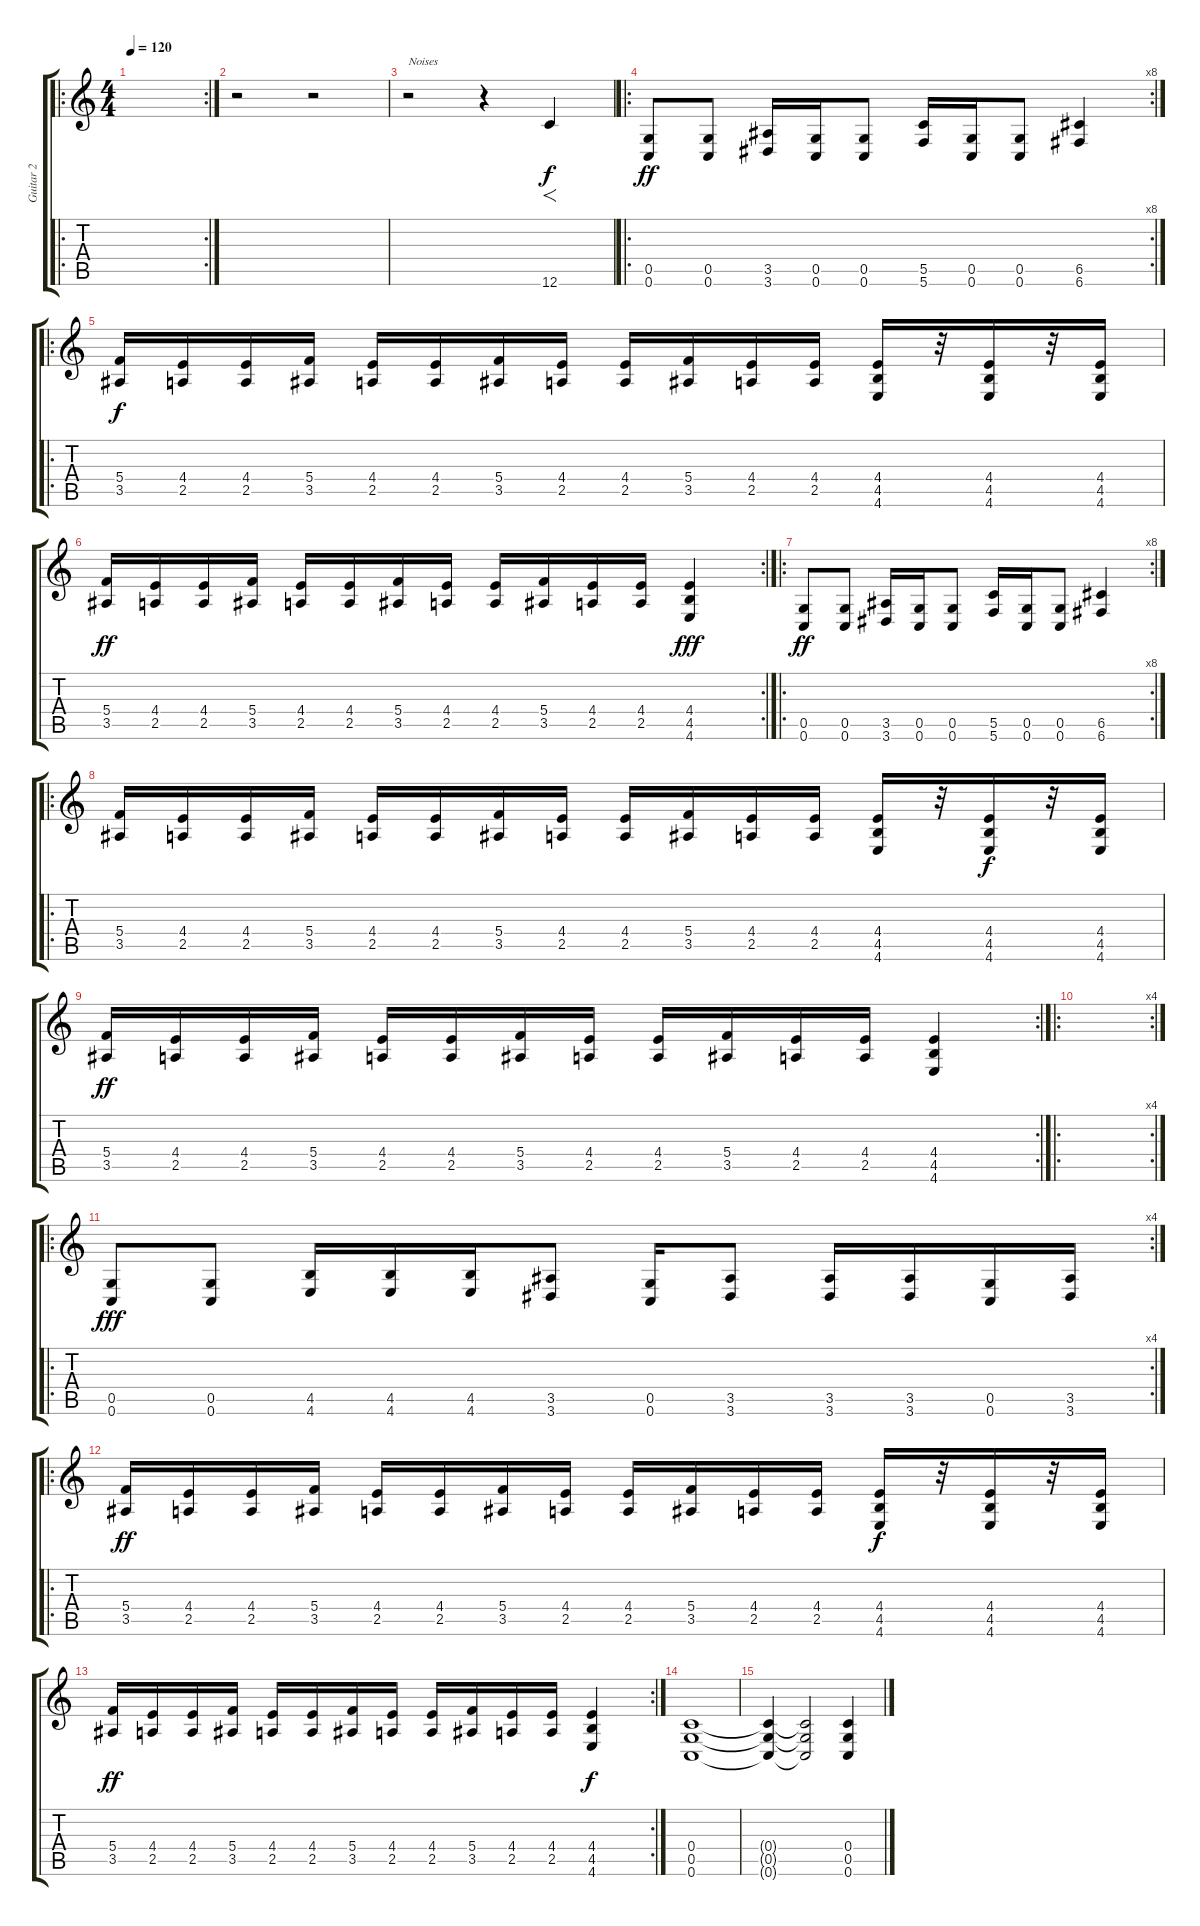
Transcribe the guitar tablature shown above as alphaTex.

\track ("Guitar 2" "Guitar 2") {instrument distortionguitar}
\staff {score tabs}
\tuning (D4 A3 F3 C3 G2 C2) {hide}
\ro
\rc 2
\ts (4 4)
\tempo 120
\clef g2
\ks c
|
r.2 r.2 |
r.2{txt "Noises"} r.4 12.6.4{f} |
\ro
\rc 8
(0.5 0.6).8{dy ff} (0.5 0.6).8 (3.5 3.6).16 (0.5 0.6).16 (0.5 0.6).8 (5.5 5.6).16 (0.5 0.6).16 (0.5 0.6).8 (6.5 6.6).4 |
\ro
(5.4 3.5).16{dy f} (4.4 2.5).16 (4.4 2.5).16 (5.4 3.5).16 (4.4 2.5).16 (4.4 2.5).16 (5.4 3.5).16 (4.4 2.5).16 (4.4 2.5).16 (5.4 3.5).16 (4.4 2.5).16 (4.4 2.5).16 (4.4 4.5 4.6).16 r.32 (4.4 4.5 4.6).16 r.32 (4.4 4.5 4.6).16 |
\rc 2
(5.4 3.5).16{dy ff} (4.4 2.5).16 (4.4 2.5).16 (5.4 3.5).16 (4.4 2.5).16 (4.4 2.5).16 (5.4 3.5).16 (4.4 2.5).16 (4.4 2.5).16 (5.4 3.5).16 (4.4 2.5).16 (4.4 2.5).16 (4.4 4.5 4.6).4{dy fff} |
\ro
\rc 8
(0.5 0.6).8{dy ff} (0.5 0.6).8 (3.5 3.6).16 (0.5 0.6).16 (0.5 0.6).8 (5.5 5.6).16 (0.5 0.6).16 (0.5 0.6).8 (6.5 6.6).4 |
\ro
(5.4 3.5).16 (4.4 2.5).16 (4.4 2.5).16 (5.4 3.5).16 (4.4 2.5).16 (4.4 2.5).16 (5.4 3.5).16 (4.4 2.5).16 (4.4 2.5).16 (5.4 3.5).16 (4.4 2.5).16 (4.4 2.5).16 (4.4 4.5 4.6).16 r.32 (4.4 4.5 4.6).16{dy f} r.32 (4.4 4.5 4.6).16 |
\rc 2
(5.4 3.5).16{dy ff} (4.4 2.5).16 (4.4 2.5).16 (5.4 3.5).16 (4.4 2.5).16 (4.4 2.5).16 (5.4 3.5).16 (4.4 2.5).16 (4.4 2.5).16 (5.4 3.5).16 (4.4 2.5).16 (4.4 2.5).16 (4.4 4.5 4.6).4 |
\ro
\rc 4
|
\ro
\rc 4
(0.5 0.6).8{dy fff} (0.5 0.6).8 (4.5 4.6).16 (4.5 4.6).16 (4.5 4.6).16 (3.5 3.6).8 (0.5 0.6).16 (3.5 3.6).8 (3.5 3.6).16 (3.5 3.6).16 (0.5 0.6).16 (3.5 3.6).16 |
\ro
(5.4 3.5).16{dy ff} (4.4 2.5).16 (4.4 2.5).16 (5.4 3.5).16 (4.4 2.5).16 (4.4 2.5).16 (5.4 3.5).16 (4.4 2.5).16 (4.4 2.5).16 (5.4 3.5).16 (4.4 2.5).16 (4.4 2.5).16 (4.4 4.5 4.6).16{dy f} r.32 (4.4 4.5 4.6).16 r.32 (4.4 4.5 4.6).16 |
\rc 2
(5.4 3.5).16{dy ff} (4.4 2.5).16 (4.4 2.5).16 (5.4 3.5).16 (4.4 2.5).16 (4.4 2.5).16 (5.4 3.5).16 (4.4 2.5).16 (4.4 2.5).16 (5.4 3.5).16 (4.4 2.5).16 (4.4 2.5).16 (4.4 4.5 4.6).4{dy f} |
(0.4 0.5 0.6).1 |
(0.4{t} 0.5{t} 0.6{t}).4 (0.4{t} 0.5{t} 0.6{t}).2 (0.4 0.5 0.6).4{instrument guitarfretnoise}
